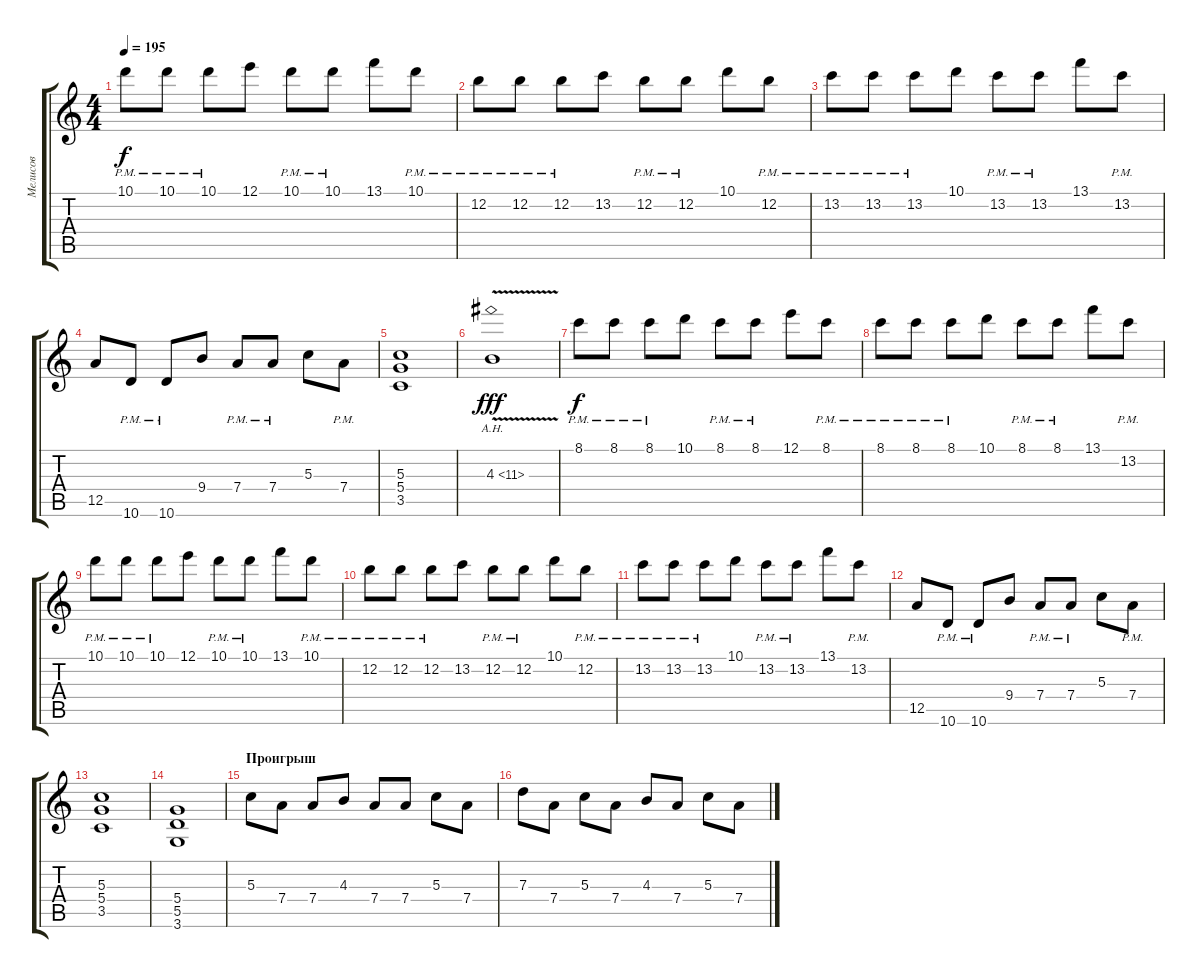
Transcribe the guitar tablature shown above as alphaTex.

\track ("Мелисов" "Мелисов") {instrument distortionguitar}
\staff {score tabs}
\tuning (E4 B3 G3 D3 A2 E2) {hide}
\ts (4 4)
\tempo 195
\clef g2
\ks c
10.1{pm}.8{dy f} 10.1{pm}.8 10.1{pm}.8 12.1.8 10.1{pm}.8 10.1{pm}.8 13.1.8 10.1{pm}.8 |
12.2{pm}.8 12.2{pm}.8 12.2{pm}.8 13.2.8 12.2{pm}.8 12.2{pm}.8 10.1.8 12.2{pm}.8 |
13.2{pm}.8 13.2{pm}.8 13.2{pm}.8 10.1.8 13.2{pm}.8 13.2{pm}.8 13.1.8 13.2{pm}.8 |
12.5.8 10.6{pm}.8 10.6{pm}.8 9.4.8 7.4{pm}.8 7.4{pm}.8 5.3.8 7.4{pm}.8 |
(5.3 5.4 3.5).1 |
4.3{ah 7 v}.1{dy fff} |
8.1{pm}.8{dy f} 8.1{pm}.8 8.1{pm}.8 10.1.8 8.1{pm}.8 8.1{pm}.8 12.1.8 8.1{pm}.8 |
8.1{pm}.8 8.1{pm}.8 8.1{pm}.8 10.1.8 8.1{pm}.8 8.1{pm}.8 13.1.8 13.2{pm}.8 |
10.1{pm}.8 10.1{pm}.8 10.1{pm}.8 12.1.8 10.1{pm}.8 10.1{pm}.8 13.1.8 10.1{pm}.8 |
12.2{pm}.8 12.2{pm}.8 12.2{pm}.8 13.2.8 12.2{pm}.8 12.2{pm}.8 10.1.8 12.2{pm}.8 |
13.2{pm}.8 13.2{pm}.8 13.2{pm}.8 10.1.8 13.2{pm}.8 13.2{pm}.8 13.1.8 13.2{pm}.8 |
12.5.8 10.6{pm}.8 10.6{pm}.8 9.4.8 7.4{pm}.8 7.4{pm}.8 5.3.8 7.4{pm}.8 |
(5.3 5.4 3.5).1 |
(5.4 5.5 3.6).1 |
\section ("" "Проигрыш")
5.3.8 7.4.8 7.4.8 4.3.8 7.4.8 7.4.8 5.3.8 7.4.8 |
7.3.8 7.4.8 5.3.8 7.4.8 4.3.8 7.4.8 5.3.8 7.4.8
